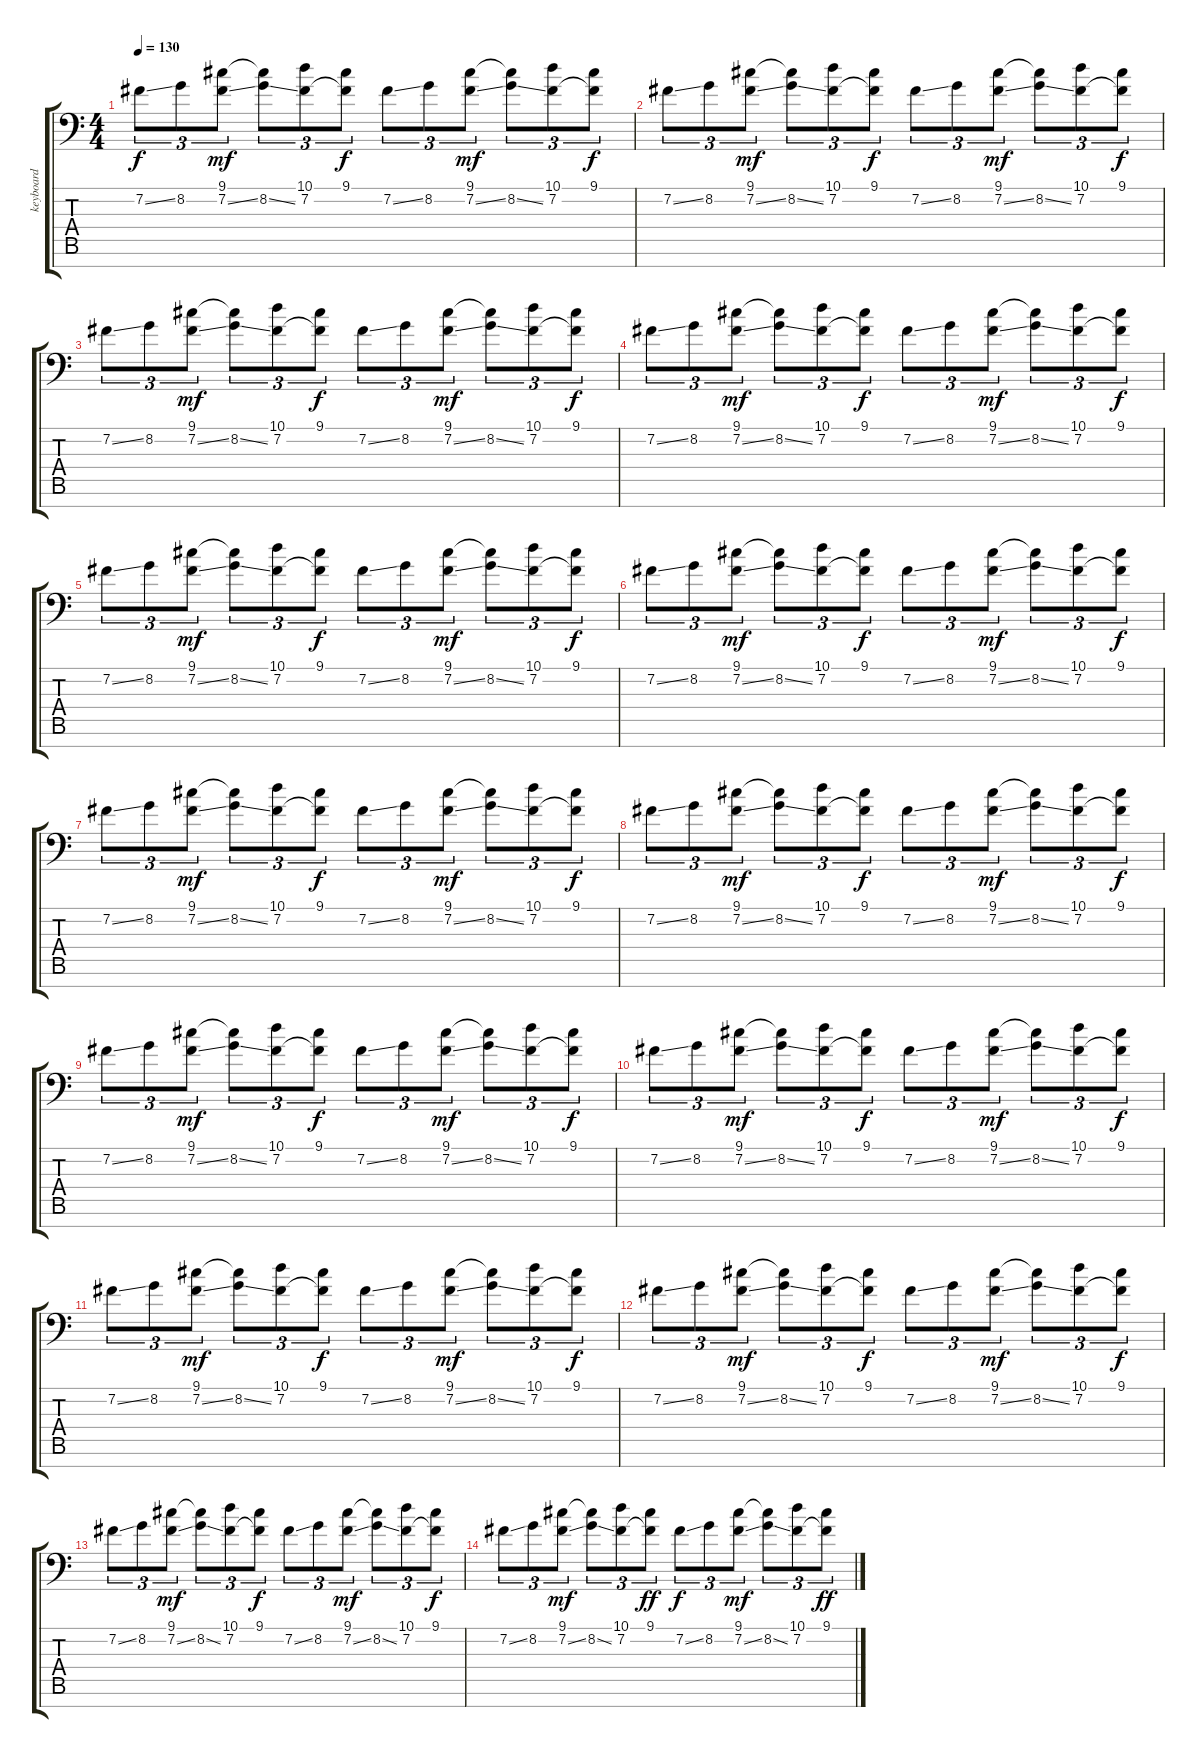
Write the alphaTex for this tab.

\track ("keyboard" "keyboard") {instrument choiraahs}
\staff {score tabs}
\tuning (E4 B3 G3 D3 A2 D2 D1) {hide}
\ts (4 4)
\tempo 130
\clef f4
\ks c
7.2{ss}.8{tu (3 2) dy f} 8.2.8{tu (3 2)} (9.1 7.2{ss}).8{tu (3 2) dy mf} (9.1{t} 8.2{ss}).8{tu (3 2)} (10.1 7.2).8{tu (3 2)} (9.1 7.2{t}).8{tu (3 2) dy f} 7.2{ss}.8{tu (3 2)} 8.2.8{tu (3 2)} (9.1 7.2{ss}).8{tu (3 2) dy mf} (9.1{t} 8.2{ss}).8{tu (3 2)} (10.1 7.2).8{tu (3 2)} (9.1 7.2{t}).8{tu (3 2) dy f} |
7.2{ss}.8{tu (3 2)} 8.2.8{tu (3 2)} (9.1 7.2{ss}).8{tu (3 2) dy mf} (9.1{t} 8.2{ss}).8{tu (3 2)} (10.1 7.2).8{tu (3 2)} (9.1 7.2{t}).8{tu (3 2) dy f} 7.2{ss}.8{tu (3 2)} 8.2.8{tu (3 2)} (9.1 7.2{ss}).8{tu (3 2) dy mf} (9.1{t} 8.2{ss}).8{tu (3 2)} (10.1 7.2).8{tu (3 2)} (9.1 7.2{t}).8{tu (3 2) dy f} |
7.2{ss}.8{tu (3 2)} 8.2.8{tu (3 2)} (9.1 7.2{ss}).8{tu (3 2) dy mf} (9.1{t} 8.2{ss}).8{tu (3 2)} (10.1 7.2).8{tu (3 2)} (9.1 7.2{t}).8{tu (3 2) dy f} 7.2{ss}.8{tu (3 2)} 8.2.8{tu (3 2)} (9.1 7.2{ss}).8{tu (3 2) dy mf} (9.1{t} 8.2{ss}).8{tu (3 2)} (10.1 7.2).8{tu (3 2)} (9.1 7.2{t}).8{tu (3 2) dy f} |
7.2{ss}.8{tu (3 2)} 8.2.8{tu (3 2)} (9.1 7.2{ss}).8{tu (3 2) dy mf} (9.1{t} 8.2{ss}).8{tu (3 2)} (10.1 7.2).8{tu (3 2)} (9.1 7.2{t}).8{tu (3 2) dy f} 7.2{ss}.8{tu (3 2)} 8.2.8{tu (3 2)} (9.1 7.2{ss}).8{tu (3 2) dy mf} (9.1{t} 8.2{ss}).8{tu (3 2)} (10.1 7.2).8{tu (3 2)} (9.1 7.2{t}).8{tu (3 2) dy f} |
7.2{ss}.8{tu (3 2)} 8.2.8{tu (3 2)} (9.1 7.2{ss}).8{tu (3 2) dy mf} (9.1{t} 8.2{ss}).8{tu (3 2)} (10.1 7.2).8{tu (3 2)} (9.1 7.2{t}).8{tu (3 2) dy f} 7.2{ss}.8{tu (3 2)} 8.2.8{tu (3 2)} (9.1 7.2{ss}).8{tu (3 2) dy mf} (9.1{t} 8.2{ss}).8{tu (3 2)} (10.1 7.2).8{tu (3 2)} (9.1 7.2{t}).8{tu (3 2) dy f} |
7.2{ss}.8{tu (3 2)} 8.2.8{tu (3 2)} (9.1 7.2{ss}).8{tu (3 2) dy mf} (9.1{t} 8.2{ss}).8{tu (3 2)} (10.1 7.2).8{tu (3 2)} (9.1 7.2{t}).8{tu (3 2) dy f} 7.2{ss}.8{tu (3 2)} 8.2.8{tu (3 2)} (9.1 7.2{ss}).8{tu (3 2) dy mf} (9.1{t} 8.2{ss}).8{tu (3 2)} (10.1 7.2).8{tu (3 2)} (9.1 7.2{t}).8{tu (3 2) dy f} |
7.2{ss}.8{tu (3 2)} 8.2.8{tu (3 2)} (9.1 7.2{ss}).8{tu (3 2) dy mf} (9.1{t} 8.2{ss}).8{tu (3 2)} (10.1 7.2).8{tu (3 2)} (9.1 7.2{t}).8{tu (3 2) dy f} 7.2{ss}.8{tu (3 2)} 8.2.8{tu (3 2)} (9.1 7.2{ss}).8{tu (3 2) dy mf} (9.1{t} 8.2{ss}).8{tu (3 2)} (10.1 7.2).8{tu (3 2)} (9.1 7.2{t}).8{tu (3 2) dy f} |
7.2{ss}.8{tu (3 2)} 8.2.8{tu (3 2)} (9.1 7.2{ss}).8{tu (3 2) dy mf} (9.1{t} 8.2{ss}).8{tu (3 2)} (10.1 7.2).8{tu (3 2)} (9.1 7.2{t}).8{tu (3 2) dy f} 7.2{ss}.8{tu (3 2)} 8.2.8{tu (3 2)} (9.1 7.2{ss}).8{tu (3 2) dy mf} (9.1{t} 8.2{ss}).8{tu (3 2)} (10.1 7.2).8{tu (3 2)} (9.1 7.2{t}).8{tu (3 2) dy f} |
7.2{ss}.8{tu (3 2)} 8.2.8{tu (3 2)} (9.1 7.2{ss}).8{tu (3 2) dy mf} (9.1{t} 8.2{ss}).8{tu (3 2)} (10.1 7.2).8{tu (3 2)} (9.1 7.2{t}).8{tu (3 2) dy f} 7.2{ss}.8{tu (3 2)} 8.2.8{tu (3 2)} (9.1 7.2{ss}).8{tu (3 2) dy mf} (9.1{t} 8.2{ss}).8{tu (3 2)} (10.1 7.2).8{tu (3 2)} (9.1 7.2{t}).8{tu (3 2) dy f} |
7.2{ss}.8{tu (3 2)} 8.2.8{tu (3 2)} (9.1 7.2{ss}).8{tu (3 2) dy mf} (9.1{t} 8.2{ss}).8{tu (3 2)} (10.1 7.2).8{tu (3 2)} (9.1 7.2{t}).8{tu (3 2) dy f} 7.2{ss}.8{tu (3 2)} 8.2.8{tu (3 2)} (9.1 7.2{ss}).8{tu (3 2) dy mf} (9.1{t} 8.2{ss}).8{tu (3 2)} (10.1 7.2).8{tu (3 2)} (9.1 7.2{t}).8{tu (3 2) dy f} |
7.2{ss}.8{tu (3 2)} 8.2.8{tu (3 2)} (9.1 7.2{ss}).8{tu (3 2) dy mf} (9.1{t} 8.2{ss}).8{tu (3 2)} (10.1 7.2).8{tu (3 2)} (9.1 7.2{t}).8{tu (3 2) dy f} 7.2{ss}.8{tu (3 2)} 8.2.8{tu (3 2)} (9.1 7.2{ss}).8{tu (3 2) dy mf} (9.1{t} 8.2{ss}).8{tu (3 2)} (10.1 7.2).8{tu (3 2)} (9.1 7.2{t}).8{tu (3 2) dy f} |
7.2{ss}.8{tu (3 2)} 8.2.8{tu (3 2)} (9.1 7.2{ss}).8{tu (3 2) dy mf} (9.1{t} 8.2{ss}).8{tu (3 2)} (10.1 7.2).8{tu (3 2)} (9.1 7.2{t}).8{tu (3 2) dy f} 7.2{ss}.8{tu (3 2)} 8.2.8{tu (3 2)} (9.1 7.2{ss}).8{tu (3 2) dy mf} (9.1{t} 8.2{ss}).8{tu (3 2)} (10.1 7.2).8{tu (3 2)} (9.1 7.2{t}).8{tu (3 2) dy f} |
7.2{ss}.8{tu (3 2)} 8.2.8{tu (3 2)} (9.1 7.2{ss}).8{tu (3 2) dy mf} (9.1{t} 8.2{ss}).8{tu (3 2)} (10.1 7.2).8{tu (3 2)} (9.1 7.2{t}).8{tu (3 2) dy f} 7.2{ss}.8{tu (3 2)} 8.2.8{tu (3 2)} (9.1 7.2{ss}).8{tu (3 2) dy mf} (9.1{t} 8.2{ss}).8{tu (3 2)} (10.1 7.2).8{tu (3 2)} (9.1 7.2{t}).8{tu (3 2) dy f} |
7.2{ss}.8{tu (3 2)} 8.2.8{tu (3 2)} (9.1 7.2{ss}).8{tu (3 2) dy mf} (9.1{t} 8.2{ss}).8{tu (3 2)} (10.1 7.2).8{tu (3 2)} (9.1 7.2{t}).8{tu (3 2) dy ff} 7.2{ss}.8{tu (3 2) dy f} 8.2.8{tu (3 2)} (9.1 7.2{ss}).8{tu (3 2) dy mf} (9.1{t} 8.2{ss}).8{tu (3 2)} (10.1 7.2).8{tu (3 2)} (9.1 7.2{t}).8{tu (3 2) dy ff}
